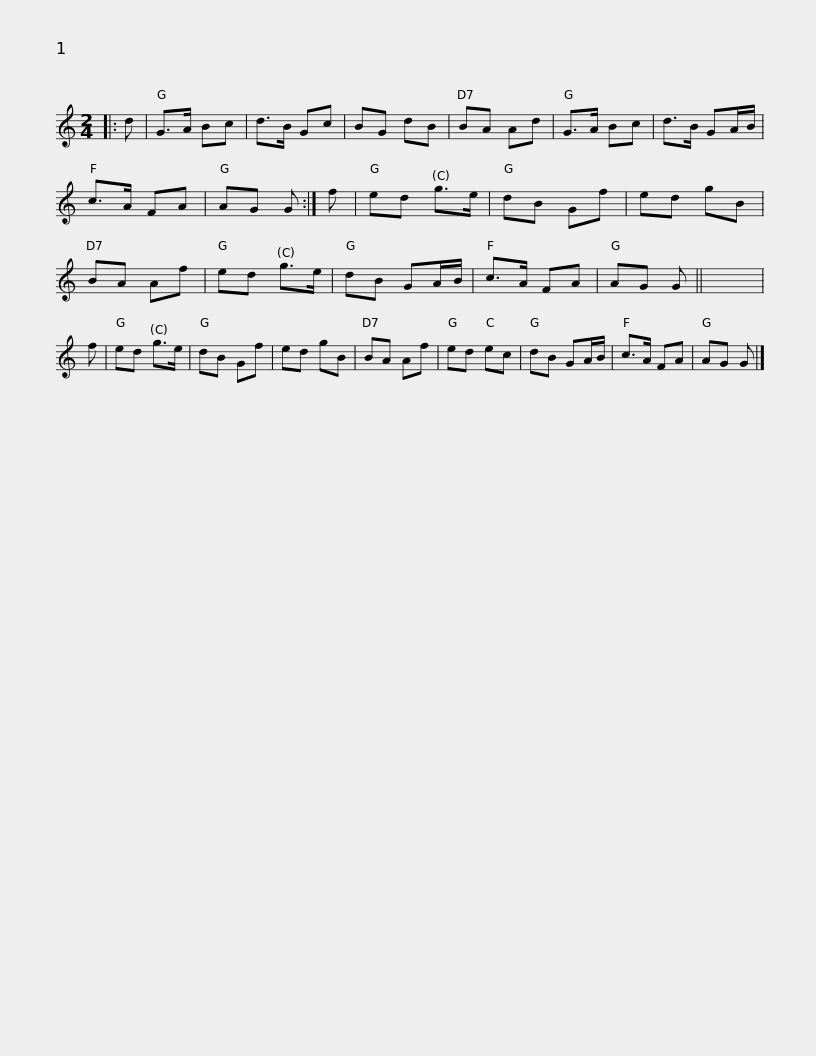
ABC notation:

X:1
L:1/8
M:2/4
I:linebreak $
K:C
V:1 treble
V:1
|: d | G>A Bc | d>B Gc | BG dB | BA Ad | %5
 G>A Bc | d>B GA/B/ | c>A FA | AG G :| f | %10
 ed g>e |$ dB Gf | ed gB | BA Af | ed g>e | %15
 dB GA/B/ | c>A FA | AG G || x4 | f | %20
 ed g>e | dB Gf |$ ed gB | BA Af | ed ec | %25
 dB GA/B/ | c>A FA | AG G |] %28
